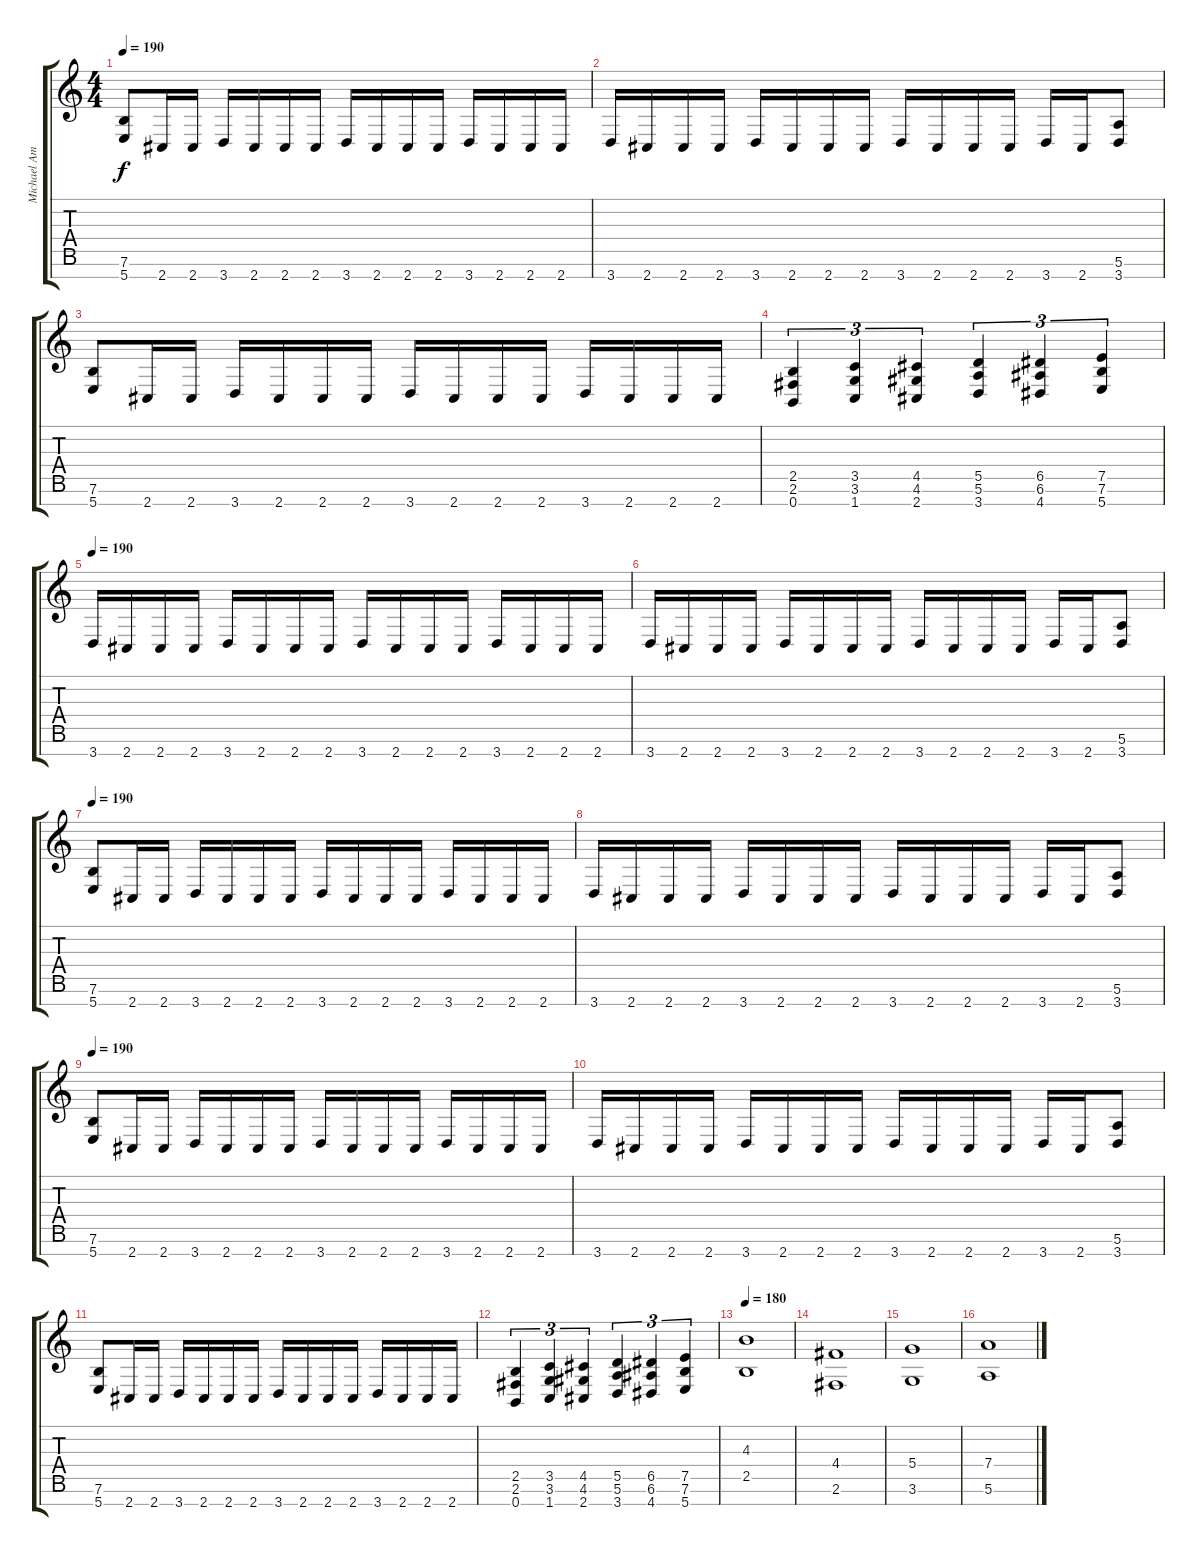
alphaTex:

\track ("Michael Amott" "Michael Am") {instrument distortionguitar}
\staff {score tabs}
\tuning (E4 B3 G3 D3 A2 E2 B1) {hide}
\ts (4 4)
\tempo 190
\clef g2
\ks c
(7.6 5.7).8{dy f} 2.7.16 2.7.16 3.7.16 2.7.16 2.7.16 2.7.16 3.7.16 2.7.16 2.7.16 2.7.16 3.7.16 2.7.16 2.7.16 2.7.16 |
3.7.16 2.7.16 2.7.16 2.7.16 3.7.16 2.7.16 2.7.16 2.7.16 3.7.16 2.7.16 2.7.16 2.7.16 3.7.16 2.7.16 (5.6 3.7).8 |
(7.6 5.7).8 2.7.16 2.7.16 3.7.16 2.7.16 2.7.16 2.7.16 3.7.16 2.7.16 2.7.16 2.7.16 3.7.16 2.7.16 2.7.16 2.7.16 |
(2.5 2.6 0.7).4{tu (3 2)} (3.5 3.6 1.7).4{tu (3 2)} (4.5 4.6 2.7).4{tu (3 2)} (5.5 5.6 3.7).4{tu (3 2)} (6.5 6.6 4.7).4{tu (3 2)} (7.5 7.6 5.7).4{tu (3 2)} |
\tempo 190
3.7.16 2.7.16 2.7.16 2.7.16 3.7.16 2.7.16 2.7.16 2.7.16 3.7.16 2.7.16 2.7.16 2.7.16 3.7.16 2.7.16 2.7.16 2.7.16 |
3.7.16 2.7.16 2.7.16 2.7.16 3.7.16 2.7.16 2.7.16 2.7.16 3.7.16 2.7.16 2.7.16 2.7.16 3.7.16 2.7.16 (5.6 3.7).8 |
\tempo 190
(7.6 5.7).8 2.7.16 2.7.16 3.7.16 2.7.16 2.7.16 2.7.16 3.7.16 2.7.16 2.7.16 2.7.16 3.7.16 2.7.16 2.7.16 2.7.16 |
3.7.16 2.7.16 2.7.16 2.7.16 3.7.16 2.7.16 2.7.16 2.7.16 3.7.16 2.7.16 2.7.16 2.7.16 3.7.16 2.7.16 (5.6 3.7).8 |
\tempo 190
(7.6 5.7).8 2.7.16 2.7.16 3.7.16 2.7.16 2.7.16 2.7.16 3.7.16 2.7.16 2.7.16 2.7.16 3.7.16 2.7.16 2.7.16 2.7.16 |
3.7.16 2.7.16 2.7.16 2.7.16 3.7.16 2.7.16 2.7.16 2.7.16 3.7.16 2.7.16 2.7.16 2.7.16 3.7.16 2.7.16 (5.6 3.7).8 |
(7.6 5.7).8 2.7.16 2.7.16 3.7.16 2.7.16 2.7.16 2.7.16 3.7.16 2.7.16 2.7.16 2.7.16 3.7.16 2.7.16 2.7.16 2.7.16 |
(2.5 2.6 0.7).4{tu (3 2)} (3.5 3.6 1.7).4{tu (3 2)} (4.5 4.6 2.7).4{tu (3 2)} (5.5 5.6 3.7).4{tu (3 2)} (6.5 6.6 4.7).4{tu (3 2)} (7.5 7.6 5.7).4{tu (3 2)} |
\tempo 180
(4.3 2.5).1 |
(4.4 2.6).1 |
(5.4 3.6).1 |
(7.4 5.6).1
